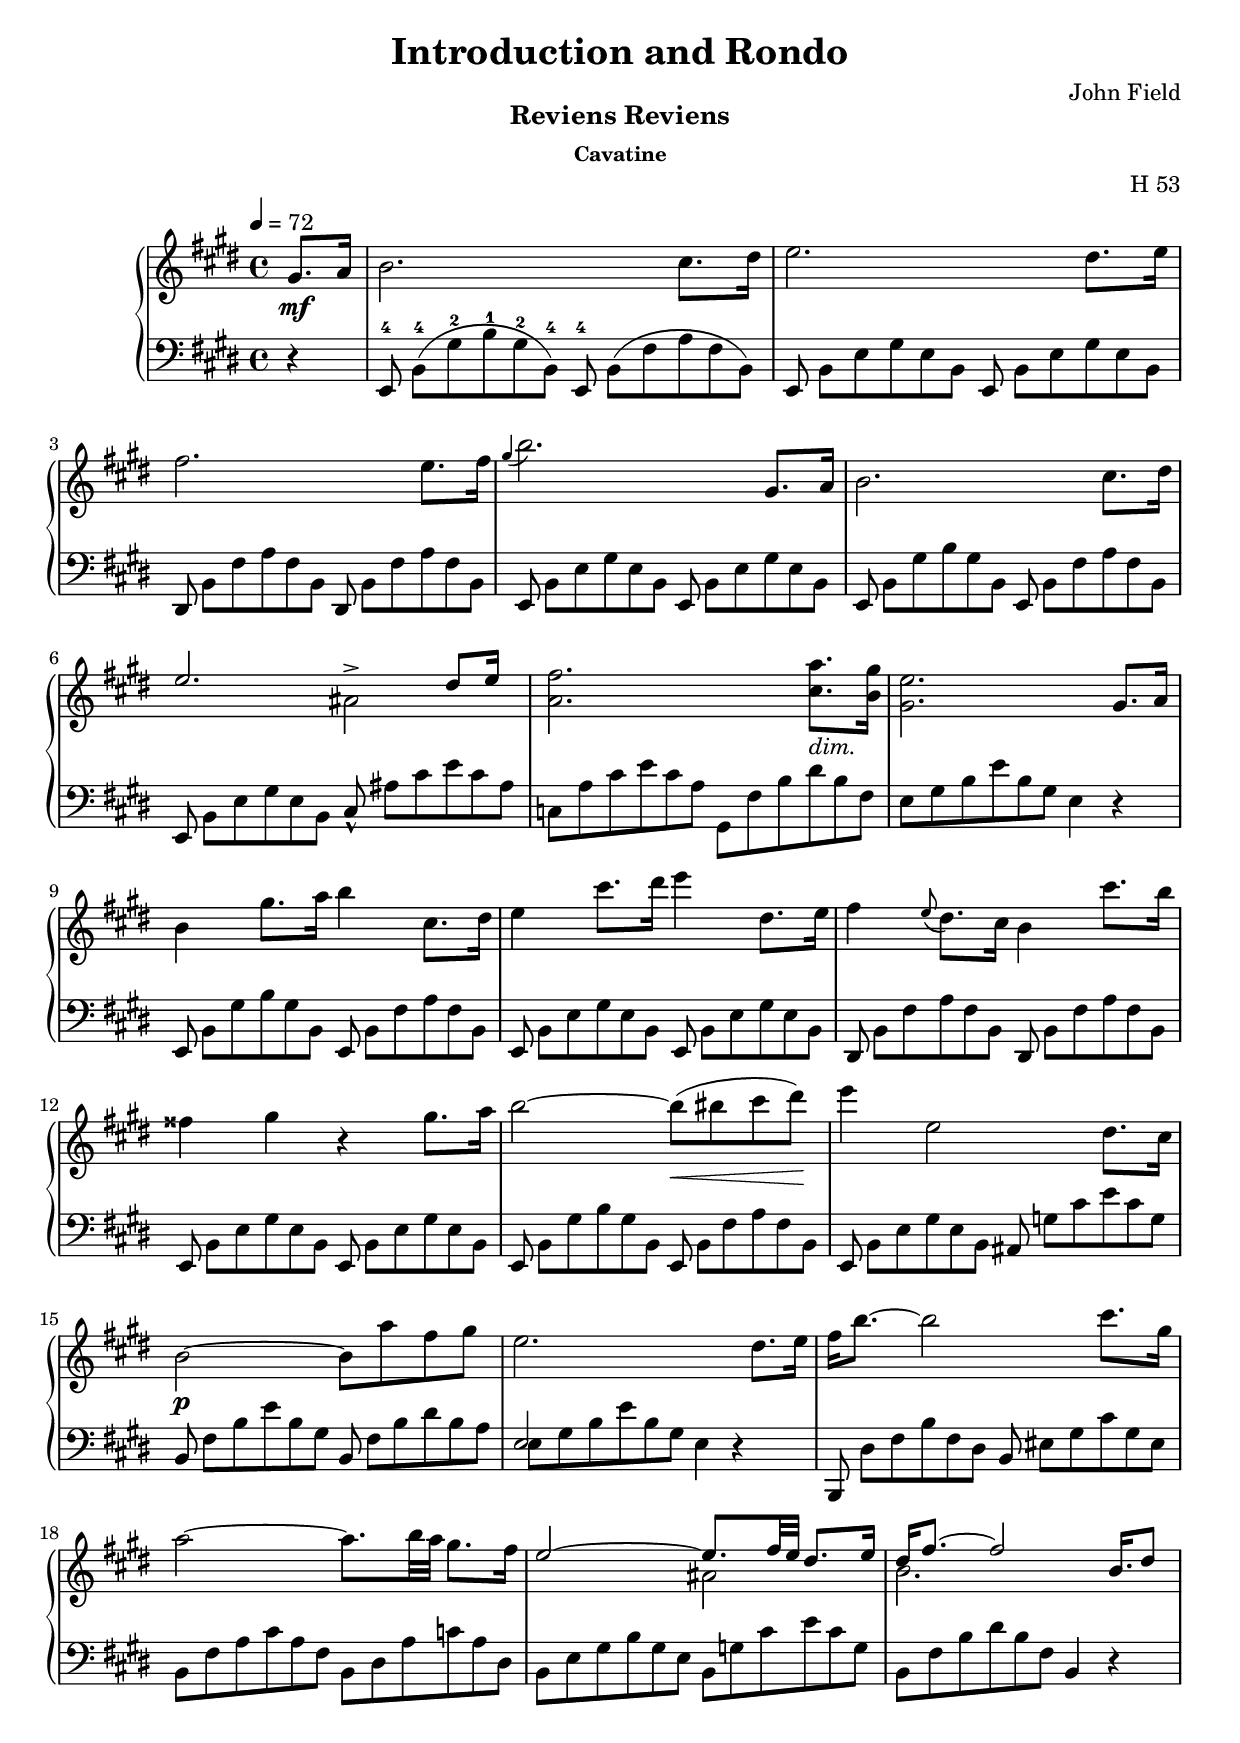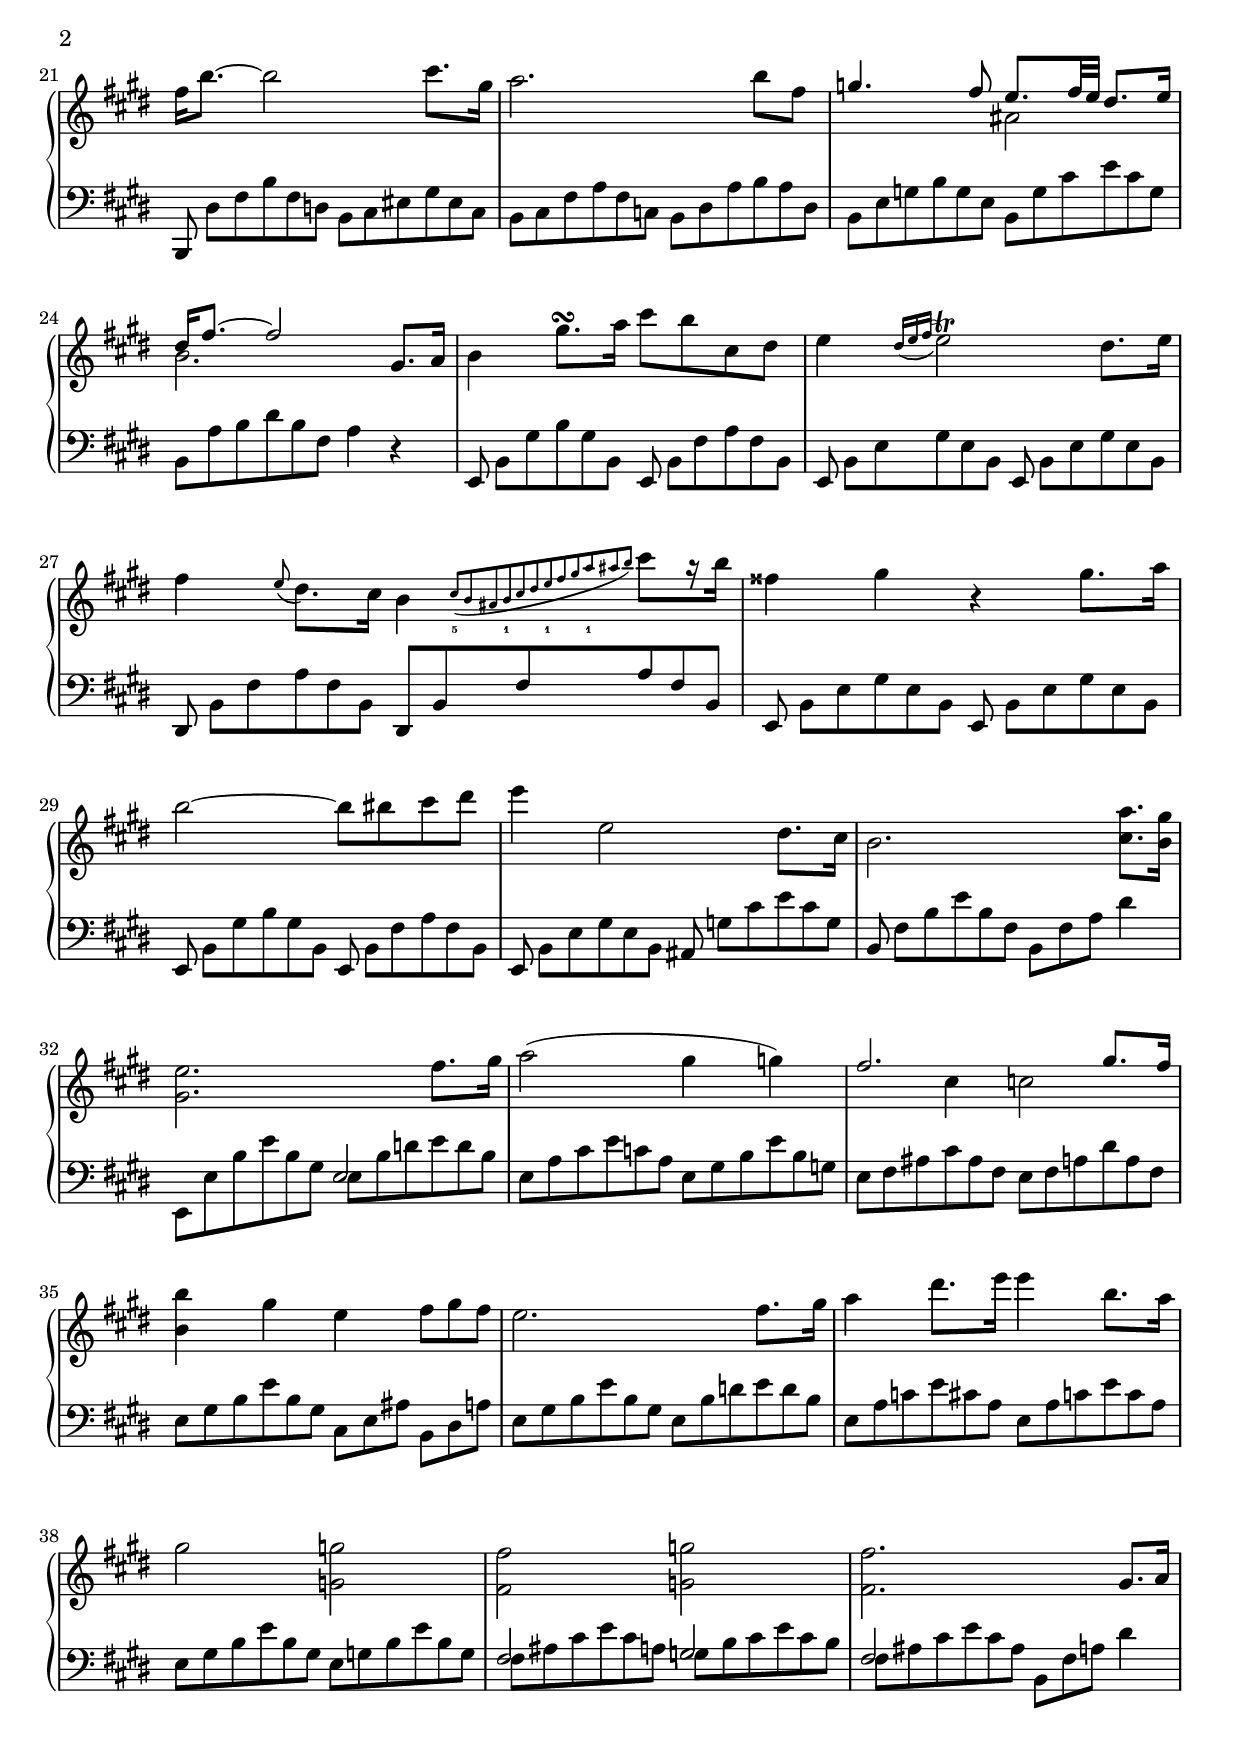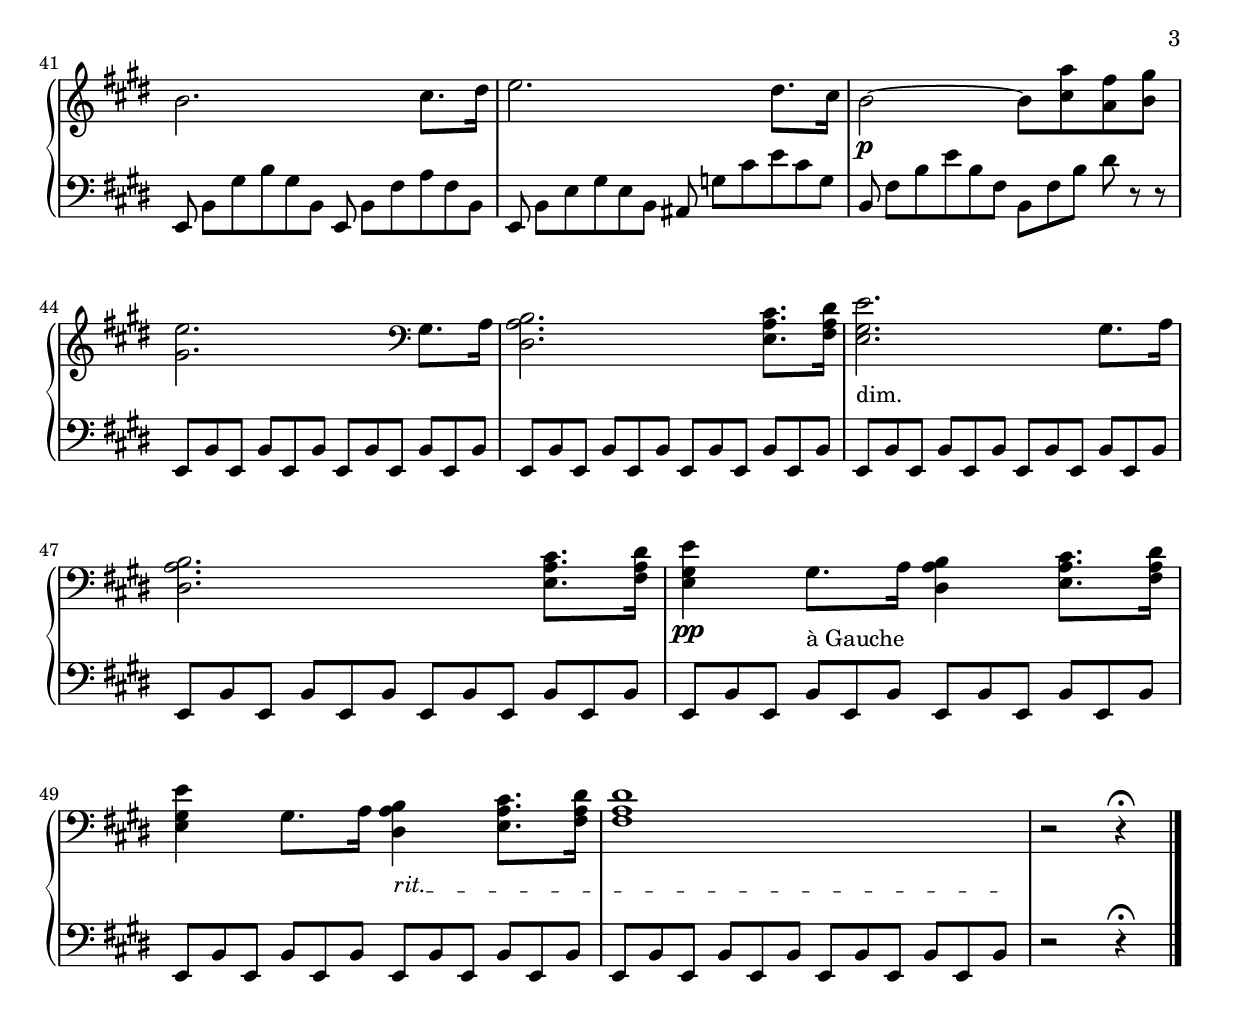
\version "2.24.2"

\header
{
  title = "Introduction and Rondo"
  composer = "John Field"
}

\paper
{
  print-all-headers = ##t
}

rhone =
{
  \relative c''
  {
    \override TupletBracket.bracket-visibility = ##f
    \override TupletNumber.text = ""
    \tempo 4 = 72
    \partial 4 gis8.\mf[a16]|%rh
    b2. cis8.[dis16]|%rh1
    e2. dis8.[e16]|%rh2
    fis2. e8.[fis16]|%rh3
    \grace{gis4(} b2.) gis,8.[a16]|%rh4
    b2. cis8.[dis16]|%rh5
    <<{e2. dis8[e16]} \\ {s2 ais,^>}>>|%rh6
    <fis' a,>2. <a cis,>8._\markup{\lower #3 \italic dim.}[<gis b,>16]|%rh7
    <e gis,>2. gis,8.[a16]|%rh8
    b4 gis'8.[a16] b4 cis,8.[dis16]|%rh9
    e4 cis'8.[dis16] e4 dis,8.[e16]|%rh10
    fis4 \grace{e8(} dis8.)[cis16] b4 cis'8.[b16]|%rh11
    fisis4 gis r gis8.[a16]|%rh12
    b2~b8\<(bis cis dis)\!|%rh13
    e4 e,2 dis8.[cis16]|%rh14
    b2\p~ b8[a' fis gis]|%rh15
    e2. dis8.[e16]|%rh16
    fis16[b8.~] b2 cis8.[gis16]|%rh17
    a2~ a8.[b32 a] gis8.[fis16]|%rh18
    <<{e2~ e8.[fis32 e] dis8.[e16]} \\ {s2 ais,2}>>|%rh19
    <<{dis16[fis8.~] fis2 b,16.[dis8]} \\ {b2. s4}>>|%rh20
    fis'16[b8.]~ b2 cis8.[gis16]|%rh21
    a2. b8[fis]|%rh22
    <<{g4. fis8 e8.[fis32 e] dis8.[e16]} \\ {s2 ais,2}>>|%rh23
    <<{dis16[fis8.~] fis2 gis,8.[a16]} \\ {b2. s4}>>|%rh24
    b4 gis'8.^\turn[a16] cis8[b cis, dis]|%rh25
    e4 \grace{dis16(e fis} e2^\trill) dis8.[e16]|%rh26
    <<{s4 s4. \tuplet 12/1 {\override TupletBracket.bracket-visibility = ##f \override TupletNumber.text = "" \magnifyMusic 0.60{cis8_5_([b ais b_1 cis dis e_1 fis gis a_1 ais b])}} s8} \\ {fis4 \grace{\once \stemUp e8(} dis8.)[cis16] b4 cis'8[r16 b]}>>|%rh27
    fisis4 gis r gis8.[a16]|%rh28
    b2~ b8[bis cis dis]|%rh29
    e4 e,2 dis8.[cis16]|%rh30
    b2. <a' cis,>8.[<gis b,>16]|%rh31
    <e gis,>2. fis8.[gis16]|%rh32
    a2(gis4 g)|%rh33
    <<{fis2. gis8.[fis16]} \\ {s4 cis c2}>>|%rh34
    <b' b,>4 gis e \tuplet 3/2 {fis8 gis fis}|%rh35
    e2. fis8.[gis16]|%rh36
    a4 dis8.[e16] e4 b8.[a16]|%rh37
    gis2 <g g,>|%rh38
    <fis fis,>2 <g g,>|%rh39
    <fis fis,>2. gis,8.[a16]|%rh40
    b2. cis8.[dis16]|%rh41
    e2. dis8.[cis16]|%rh42
    b2~\p b8[<a' cis,> <fis a,> <gis b,>]|%rh43
    <e gis,>2. \clef "bass" gis,,8.[a16]|%rh44
    <b a dis,>2. <cis a e>8.[<dis a fis>16]|%rh45
    <e gis, e>2._\markup{\lower #3 dim.} gis,8.[a16]|%rh46
    <b a dis,>2. <cis a e>8.[<dis a fis>16]|%rh47
    <e gis, e>4\pp gis,8._\markup{\lower #3 {à Gauche}}[a16] <b a dis,>4 <cis a e>8.[<dis a fis>16]|%rh48
    <e gis, e>4 gis,8.[a16] <b a dis,>4 <cis a e>8.[<dis a fis>16]|%rh49
    q1|%rh50
    r2 r4^\fermata%rh51
  }
}

tupvisibility =
{
  \override TupletBracket.bracket-visibility = ##f
  \override TupletNumber.text = ""
}

lhone =
{
  \override TupletBracket.bracket-visibility = ##f
  \override TupletNumber.text = ""
  \partial 4 r4|%lh
  \tuplet 12/8 {e,8^4 b,^4([gis^2 b^1 gis^2 b,^4]) e,^4 b,([fis a fis b,])}|%lh1
  \tuplet 12/8 {e,8 b,[e gis e b,] e, b,[e gis e b,]}|%lh2
  \tuplet 12/8 {dis,8 b,[fis a fis b,] dis, b,[fis a fis b,]}|%lh3
  \tuplet 12/8 {e,8 b,[e gis e b,] e, b,[e gis e b,]}|%lh4
  \tuplet 12/8 {e,8 b,[gis b gis b,] e, b,[fis a fis b,]}|%lh5
  \tuplet 12/8 {e,8 b,[e gis e b,] cis_^ ais[cis' e' cis' ais]}|%lh6
  \tuplet 12/8 {c8[a cis' e' cis' a] gis,[fis b dis' b fis]}|%rh|%lh7
  \tuplet 12/8 {e8[gis b e' b gis]} e4 r|%lh8
  \tuplet 12/8 {e,8 b,[gis b gis b,] e, b,[fis a fis b,]}|%lh9
  \tuplet 12/8 {e,8 b,[e gis e b,] e, b,[e gis e b,]}|%lh10
  \tuplet 12/8 {dis,8 b,[fis a fis b,] dis, b,[fis a fis b,]}|%lh11
  \tuplet 12/8 {e,8 b,[e gis e b,] e, b,[e gis e b,]}|%lh12
  \tuplet 12/8 {e,8 b,[gis b gis b,] e, b,[fis a fis b,]}|%lh13
  \tuplet 12/8 {e,8 b,[e gis e b,] ais, g[cis' e' cis' g]}|%lh14
  \tuplet 12/8 {b,8 fis[b e' b gis] b, fis[b dis' b a]}|%lh15
  <<{\tupvisibility \stemDown \tuplet 12/8 {e8[gis b e' b gis] e4 d\rest}} \\ {\stemUp e2 s2}>>|%lh16
  \tuplet 12/8 {b,,8 dis[fis b fis dis] b, eis[gis cis' gis eis]}|%lh17
  \tuplet 12/8 {b,8 [fis a cis' a fis] b,[dis a c' a dis]}|%lh18
  \tuplet 12/8 {b,8[e gis b gis e] b,[g cis' e' cis' g]}|%lh19
  \tuplet 12/8 {b,8[fis b dis' b fis]} b,4 r|%lh20
  \tuplet 12/8 {b,,8 dis[fis b fis d] b,[cis eis gis eis cis]}|%lh21
  \tuplet 12/8 {b,8[cis fis a fis c] b,[dis a b a dis]}|%lh22
  \tuplet 12/8 {b,8[e g b g e] b,[g cis' e' cis' g]}|%lh23
  \tuplet 12/8 {b,8[a b dis' b fis]} a4 r|%lh24
  \tuplet 12/8 {e,8 b,[gis b gis b,] e, b,[fis a fis b,]}|%lh25
  \tuplet 12/8 {e,8 b,[e gis e b,] e, b,[e gis e b,]}|%lh26
  \tuplet 12/8 {dis,8 b,[fis a fis b,] dis,[b, fis a fis b,]}|%lh27
  \tuplet 12/8 {e,8 b,[e gis e b,] e, b,[e gis e b,]}|%lh28
  \tuplet 12/8 {e,8 b,[gis b gis b,] e, b,[fis a fis b,]}|%lh29
  \tuplet 12/8 {e,8 b,[e gis e b,] ais, g[cis' e' cis' g]}|%lh30
  \tuplet 12/8 {b,8 fis[b e' b fis] b,[fis a]} dis'4|%lh31
  <<{\tupvisibility \stemDown \tuplet 12/8 {e,8[e b e' b gis] e[b d' e' d' b]}} \\ {\stemUp s2 e}>>|%lh32
  \tuplet 12/8 {e8[a cis' e' c' a] e[gis b e' b g]}|%lh33
  \tuplet 12/8 {e8[fis ais cis' ais fis] e[fis a dis' a fis]}|%lh34
  \tuplet 12/8 {e8[gis b e' b gis] cis[e ais] b,[dis a]}|%lh35
  \tuplet 12/8 {e8[gis b e' b gis] e[b d' e' d' b]}|%lh36
  \tuplet 12/8 {e8[a c' e' cis' a] e[a c' e' c' a]}|%lh37
  \tuplet 12/8 {e8[gis b e' b gis] e[g b e' b g]}|%lh38
  <<{\tupvisibility \stemDown \tuplet 12/8 {fis8[ais cis' e' cis' a] g[b cis' e' cis' b]}} \\ {\stemUp fis2 g}>>|%lh39
  <<{\tupvisibility \stemDown \tuplet 12/8 {fis8[ais cis' e' cis' ais] b,[fis a]} dis'4} \\ {\stemUp fis2 s2}>>|%lh40
  \tuplet 12/8 {e,8 b,[gis b gis b,] e, b,[fis a fis b,]}|%lh41
  \tuplet 12/8 {e,8 b,[e gis e b,] ais, g[cis' e' cis' g]}|%lh42
  \tuplet 12/8 {b,8 fis[b e' b fis] b,[fis b] dis' r r}|%lh43
  \tuplet 12/8 {e,8[b, e,] b,[e, b,] e,[b, e,] b,[e, b,]}|%lh44
  \tuplet 12/8 {e,8[b, e,] b,[e, b,] e,[b, e,] b,[e, b,]}|%lh45
  \tuplet 12/8 {e,8[b, e,] b,[e, b,] e,[b, e,] b,[e, b,]}|%lh46
  \tuplet 12/8 {e,8[b, e,] b,[e, b,] e,[b, e,] b,[e, b,]}|%lh47
  \tuplet 12/8 {e,8[b, e,] b,[e, b,] e,[b, e,] b,[e, b,]}|%lh48
    \override TextSpanner.bound-details.left.text = "rit."
    \override TextSpanner.padding = #3
  \tuplet 12/8 {e,8[b, e,] b,[e, b,] e,\startTextSpan[b, e,] b,[e, b,]}|%lh49
  \tuplet 12/8 {e,8[b, e,] b,[e, b,] e,[b, e,] b,[e, b,]\stopTextSpan}|%lh50
  r2 r4^\fermata \bar "|."%lh51
}

\score
{
  \header
  {
    title = ""
    composer = ""
    opus = "H 53"
    subtitle = "Reviens Reviens"
    subsubtitle = "Cavatine"
  }
  \new PianoStaff
  <<
    \new Staff = "rh"
    {
      \clef "treble"
      \key e \major
      \time 4/4
      \rhone
    }
    \new Staff = "lh"
    {
      \clef "bass"
      \key e \major
      \time 4/4
      \lhone
    }
  >>
}
